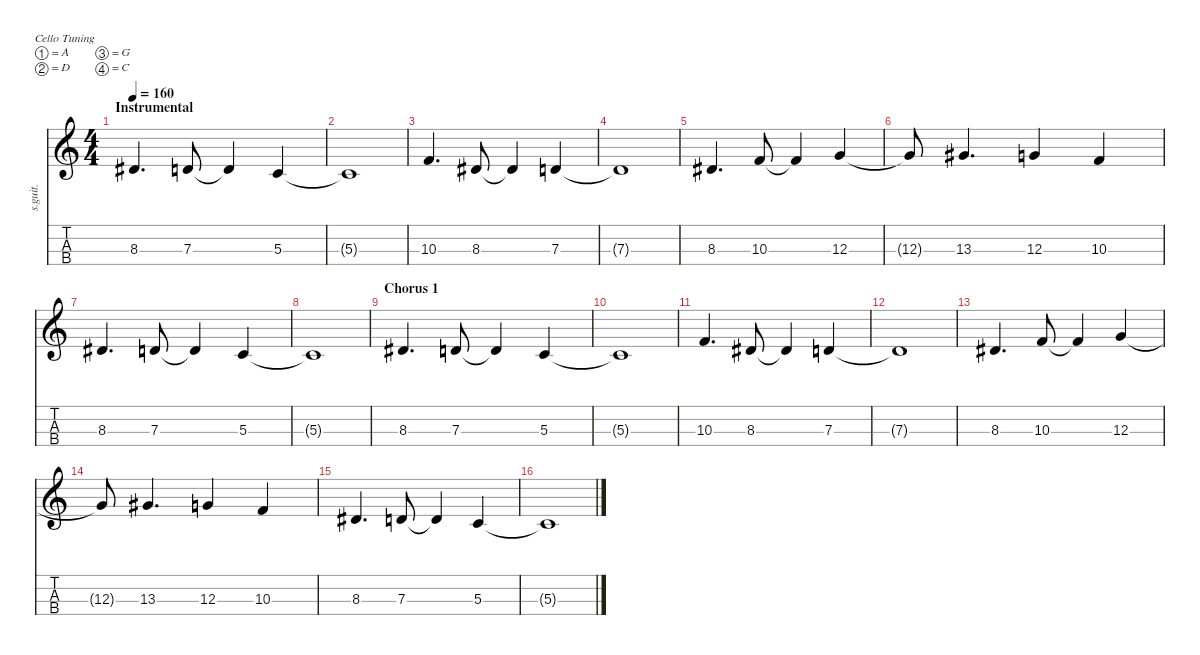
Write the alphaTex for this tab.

\defaultSystemsLayout 4
\hideDynamics
\bracketExtendMode nobrackets
\track ("" "s.guit.") {instrument cello}
\staff {score tabs}
\tuning (A3 D3 G2 C2)
\displaytranspose 12
\ts (4 4)
\section ("" "Instrumental")
\tempo 160
\clef g2
\ks c
8.3{acc #}.4{d lyrics (0 "") lyrics (1 "") lyrics (2 "") lyrics (3 "") lyrics (4 "") dy mp} 7.3.8{lyrics (0 "") lyrics (1 "") lyrics (2 "") lyrics (3 "") lyrics (4 "")} 7.3{t}.4{lyrics (0 "") lyrics (1 "") lyrics (2 "") lyrics (3 "") lyrics (4 "")} 5.3.4{lyrics (0 "") lyrics (1 "") lyrics (2 "") lyrics (3 "") lyrics (4 "")} |
5.3{t}.1{lyrics (0 "") lyrics (1 "") lyrics (2 "") lyrics (3 "") lyrics (4 "")} |
10.3.4{d lyrics (0 "") lyrics (1 "") lyrics (2 "") lyrics (3 "") lyrics (4 "")} 8.3{acc #}.8{lyrics (0 "") lyrics (1 "") lyrics (2 "") lyrics (3 "") lyrics (4 "")} 8.3{t acc #}.4{lyrics (0 "") lyrics (1 "") lyrics (2 "") lyrics (3 "") lyrics (4 "")} 7.3.4{lyrics (0 "") lyrics (1 "") lyrics (2 "") lyrics (3 "") lyrics (4 "")} |
7.3{t}.1{lyrics (0 "") lyrics (1 "") lyrics (2 "") lyrics (3 "") lyrics (4 "")} |
8.3{acc #}.4{d lyrics (0 "") lyrics (1 "") lyrics (2 "") lyrics (3 "") lyrics (4 "")} 10.3.8{lyrics (0 "") lyrics (1 "") lyrics (2 "") lyrics (3 "") lyrics (4 "")} 10.3{t}.4{lyrics (0 "") lyrics (1 "") lyrics (2 "") lyrics (3 "") lyrics (4 "")} 12.3.4{lyrics (0 "") lyrics (1 "") lyrics (2 "") lyrics (3 "") lyrics (4 "")} |
12.3{t}.8{lyrics (0 "") lyrics (1 "") lyrics (2 "") lyrics (3 "") lyrics (4 "")} 13.3{acc #}.4{d lyrics (0 "") lyrics (1 "") lyrics (2 "") lyrics (3 "") lyrics (4 "")} 12.3.4{lyrics (0 "") lyrics (1 "") lyrics (2 "") lyrics (3 "") lyrics (4 "")} 10.3.4{lyrics (0 "") lyrics (1 "") lyrics (2 "") lyrics (3 "") lyrics (4 "")} |
8.3{acc #}.4{d lyrics (0 "") lyrics (1 "") lyrics (2 "") lyrics (3 "") lyrics (4 "")} 7.3.8{lyrics (0 "") lyrics (1 "") lyrics (2 "") lyrics (3 "") lyrics (4 "")} 7.3{t}.4{lyrics (0 "") lyrics (1 "") lyrics (2 "") lyrics (3 "") lyrics (4 "")} 5.3.4{lyrics (0 "") lyrics (1 "") lyrics (2 "") lyrics (3 "") lyrics (4 "")} |
5.3{t}.1{lyrics (0 "") lyrics (1 "") lyrics (2 "") lyrics (3 "") lyrics (4 "")} |
\section ("" "Chorus 1")
8.3{acc #}.4{d lyrics (0 "") lyrics (1 "") lyrics (2 "") lyrics (3 "") lyrics (4 "")} 7.3.8{lyrics (0 "") lyrics (1 "") lyrics (2 "") lyrics (3 "") lyrics (4 "")} 7.3{t}.4{lyrics (0 "") lyrics (1 "") lyrics (2 "") lyrics (3 "") lyrics (4 "")} 5.3.4{lyrics (0 "") lyrics (1 "") lyrics (2 "") lyrics (3 "") lyrics (4 "")} |
5.3{t}.1{lyrics (0 "") lyrics (1 "") lyrics (2 "") lyrics (3 "") lyrics (4 "")} |
10.3.4{d lyrics (0 "") lyrics (1 "") lyrics (2 "") lyrics (3 "") lyrics (4 "")} 8.3{acc #}.8{lyrics (0 "") lyrics (1 "") lyrics (2 "") lyrics (3 "") lyrics (4 "")} 8.3{t acc #}.4{lyrics (0 "") lyrics (1 "") lyrics (2 "") lyrics (3 "") lyrics (4 "")} 7.3.4{lyrics (0 "") lyrics (1 "") lyrics (2 "") lyrics (3 "") lyrics (4 "")} |
7.3{t}.1{lyrics (0 "") lyrics (1 "") lyrics (2 "") lyrics (3 "") lyrics (4 "")} |
8.3{acc #}.4{d lyrics (0 "") lyrics (1 "") lyrics (2 "") lyrics (3 "") lyrics (4 "")} 10.3.8{lyrics (0 "") lyrics (1 "") lyrics (2 "") lyrics (3 "") lyrics (4 "")} 10.3{t}.4{lyrics (0 "") lyrics (1 "") lyrics (2 "") lyrics (3 "") lyrics (4 "")} 12.3.4{lyrics (0 "") lyrics (1 "") lyrics (2 "") lyrics (3 "") lyrics (4 "")} |
12.3{t}.8{lyrics (0 "") lyrics (1 "") lyrics (2 "") lyrics (3 "") lyrics (4 "")} 13.3{acc #}.4{d lyrics (0 "") lyrics (1 "") lyrics (2 "") lyrics (3 "") lyrics (4 "")} 12.3.4{lyrics (0 "") lyrics (1 "") lyrics (2 "") lyrics (3 "") lyrics (4 "")} 10.3.4{lyrics (0 "") lyrics (1 "") lyrics (2 "") lyrics (3 "") lyrics (4 "")} |
8.3{acc #}.4{d lyrics (0 "") lyrics (1 "") lyrics (2 "") lyrics (3 "") lyrics (4 "")} 7.3.8{lyrics (0 "") lyrics (1 "") lyrics (2 "") lyrics (3 "") lyrics (4 "")} 7.3{t}.4{lyrics (0 "") lyrics (1 "") lyrics (2 "") lyrics (3 "") lyrics (4 "")} 5.3.4{lyrics (0 "") lyrics (1 "") lyrics (2 "") lyrics (3 "") lyrics (4 "")} |
5.3{t}.1{lyrics (0 "") lyrics (1 "") lyrics (2 "") lyrics (3 "") lyrics (4 "")}
